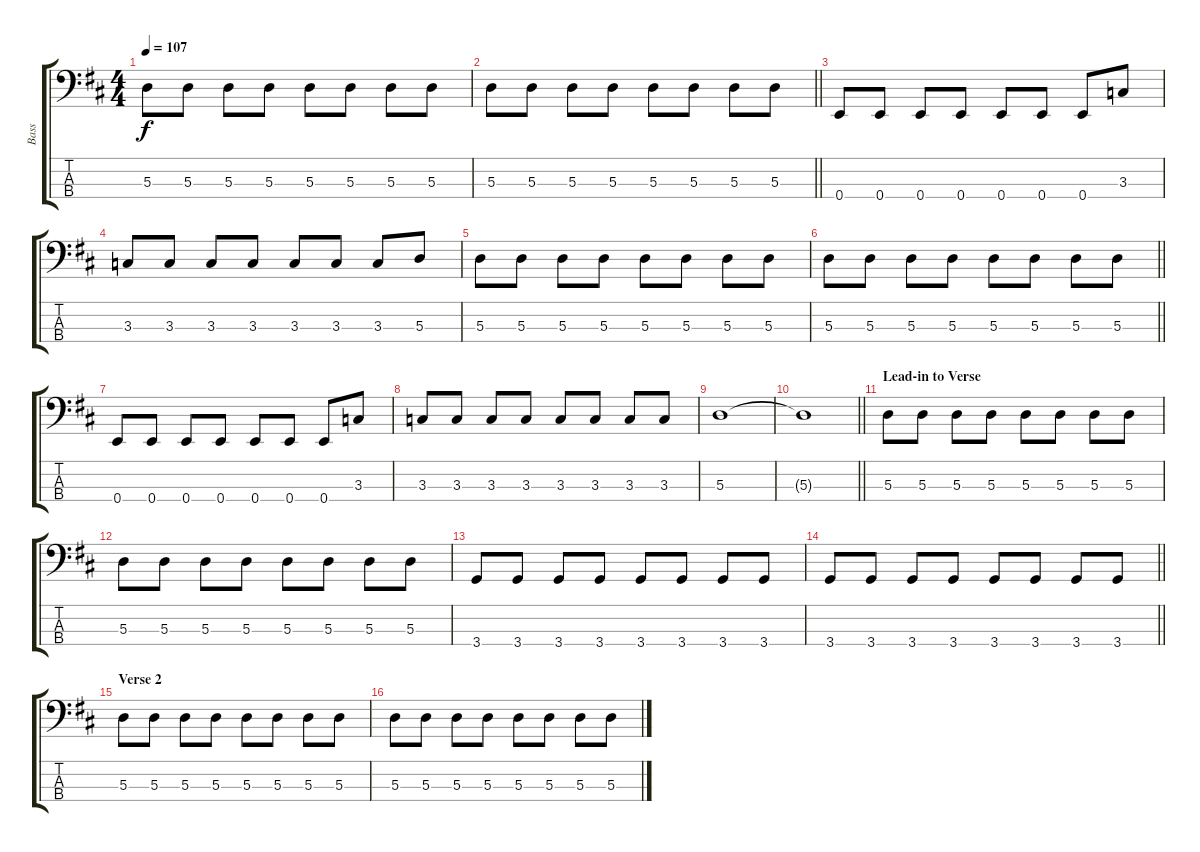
\track ("Bass" "Bass") {instrument electricbassfinger}
\staff {score tabs}
\tuning (G2 D2 A1 E1) {hide}
\ts (4 4)
\tempo 107
\clef f4
\ks d
5.3.8{dy f} 5.3.8 5.3.8 5.3.8 5.3.8 5.3.8 5.3.8 5.3.8 |
\barLineRight lightlight
5.3.8 5.3.8 5.3.8 5.3.8 5.3.8 5.3.8 5.3.8 5.3.8 |
0.4.8 0.4.8 0.4.8 0.4.8 0.4.8 0.4.8 0.4.8 3.3.8 |
3.3.8 3.3.8 3.3.8 3.3.8 3.3.8 3.3.8 3.3.8 5.3.8 |
5.3.8 5.3.8 5.3.8 5.3.8 5.3.8 5.3.8 5.3.8 5.3.8 |
\barLineRight lightlight
5.3.8 5.3.8 5.3.8 5.3.8 5.3.8 5.3.8 5.3.8 5.3.8 |
0.4.8 0.4.8 0.4.8 0.4.8 0.4.8 0.4.8 0.4.8 3.3.8 |
3.3.8 3.3.8 3.3.8 3.3.8 3.3.8 3.3.8 3.3.8 3.3.8 |
5.3.1 |
\barLineRight lightlight
5.3{t}.1 |
\section ("" "Lead-in to Verse")
5.3.8 5.3.8 5.3.8 5.3.8 5.3.8 5.3.8 5.3.8 5.3.8 |
5.3.8 5.3.8 5.3.8 5.3.8 5.3.8 5.3.8 5.3.8 5.3.8 |
3.4.8 3.4.8 3.4.8 3.4.8 3.4.8 3.4.8 3.4.8 3.4.8 |
\barLineRight lightlight
3.4.8 3.4.8 3.4.8 3.4.8 3.4.8 3.4.8 3.4.8 3.4.8 |
\section ("" "Verse 2")
5.3.8 5.3.8 5.3.8 5.3.8 5.3.8 5.3.8 5.3.8 5.3.8 |
5.3.8 5.3.8 5.3.8 5.3.8 5.3.8 5.3.8 5.3.8 5.3.8
